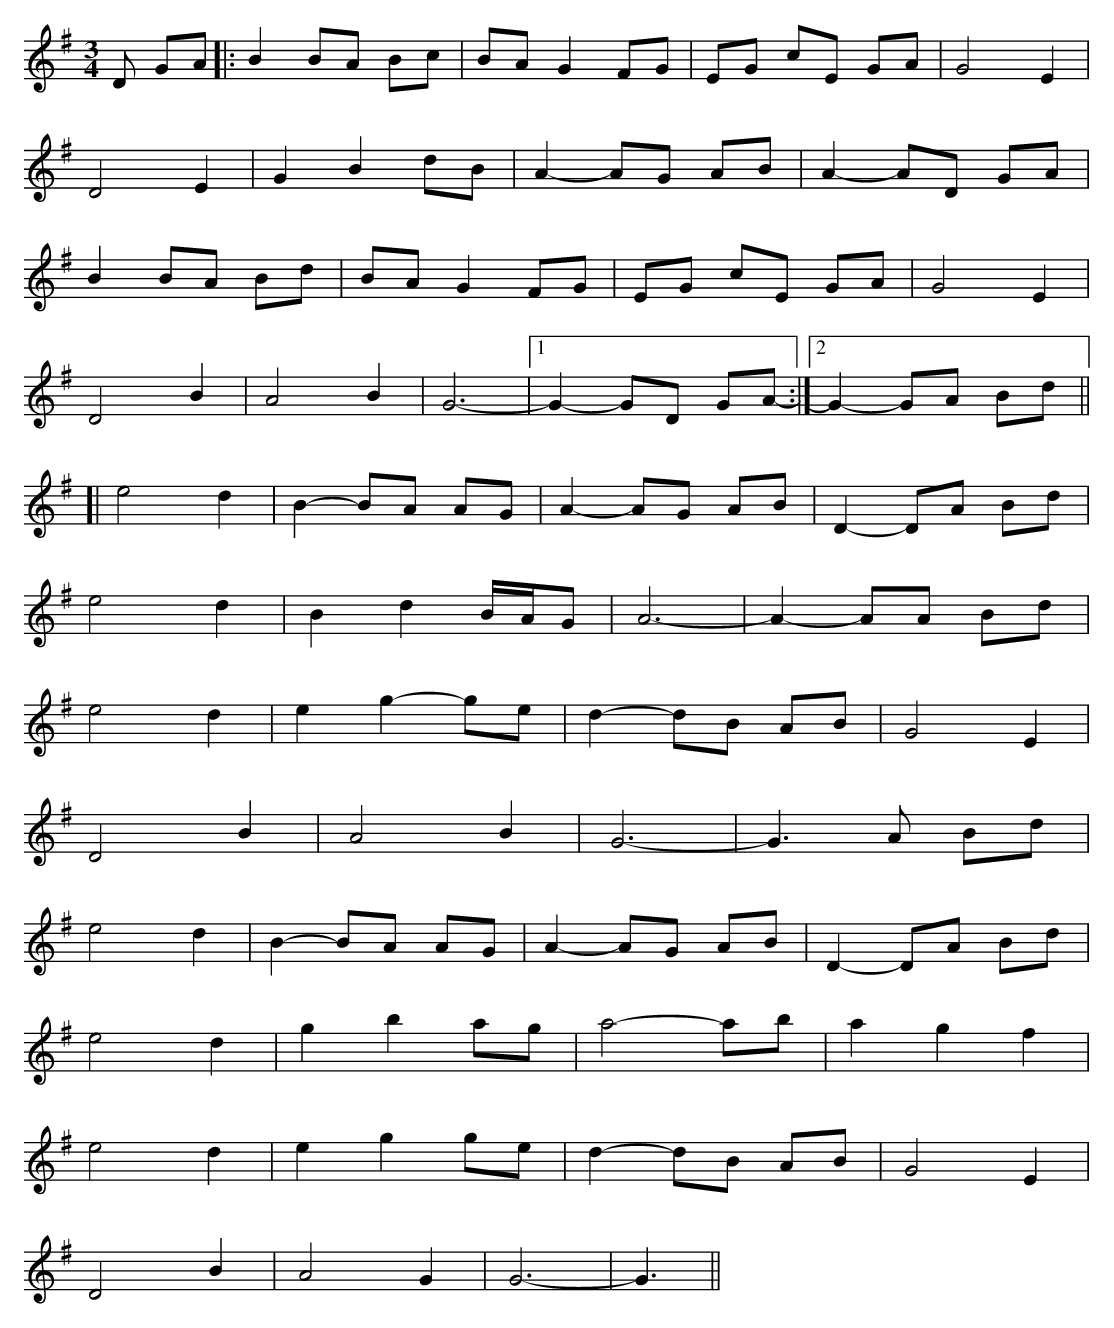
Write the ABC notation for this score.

X:1
M:3/4
K:G
D GA|:B2 BA Bc|BA G2 FG|EG cE GA|G4 E2|
D4 E2|G2 B2 dB|A2 -AG AB|A2 -AD GA|
B2 BA Bd|BA G2 FG|EG cE GA|G4 E2|
D4 B2|A4 B2|G6|1 -G2 -GD GA :|2 -G2 -GA Bd||
[|e4 d2|B2 -BA AG|A2 -AG AB|D2 -DA Bd|
e4 d2|B2 d2 B/A/G|A6-|A2 -AA Bd|
e4 d2|e2 g2 -ge|d2 -dB AB|G4 E2|
D4 B2|A4 B2|G6-|G3 A Bd|
e4 d2|B2 -BA AG|A2 -AG AB|D2 -DA Bd|
e4 d2|g2 b2 ag|a4- ab|a2 g2 f2|
e4 d2|e2 g2 ge|d2 -dB AB|G4 E2|
D4 B2|A4 G2|G6-|G3||
